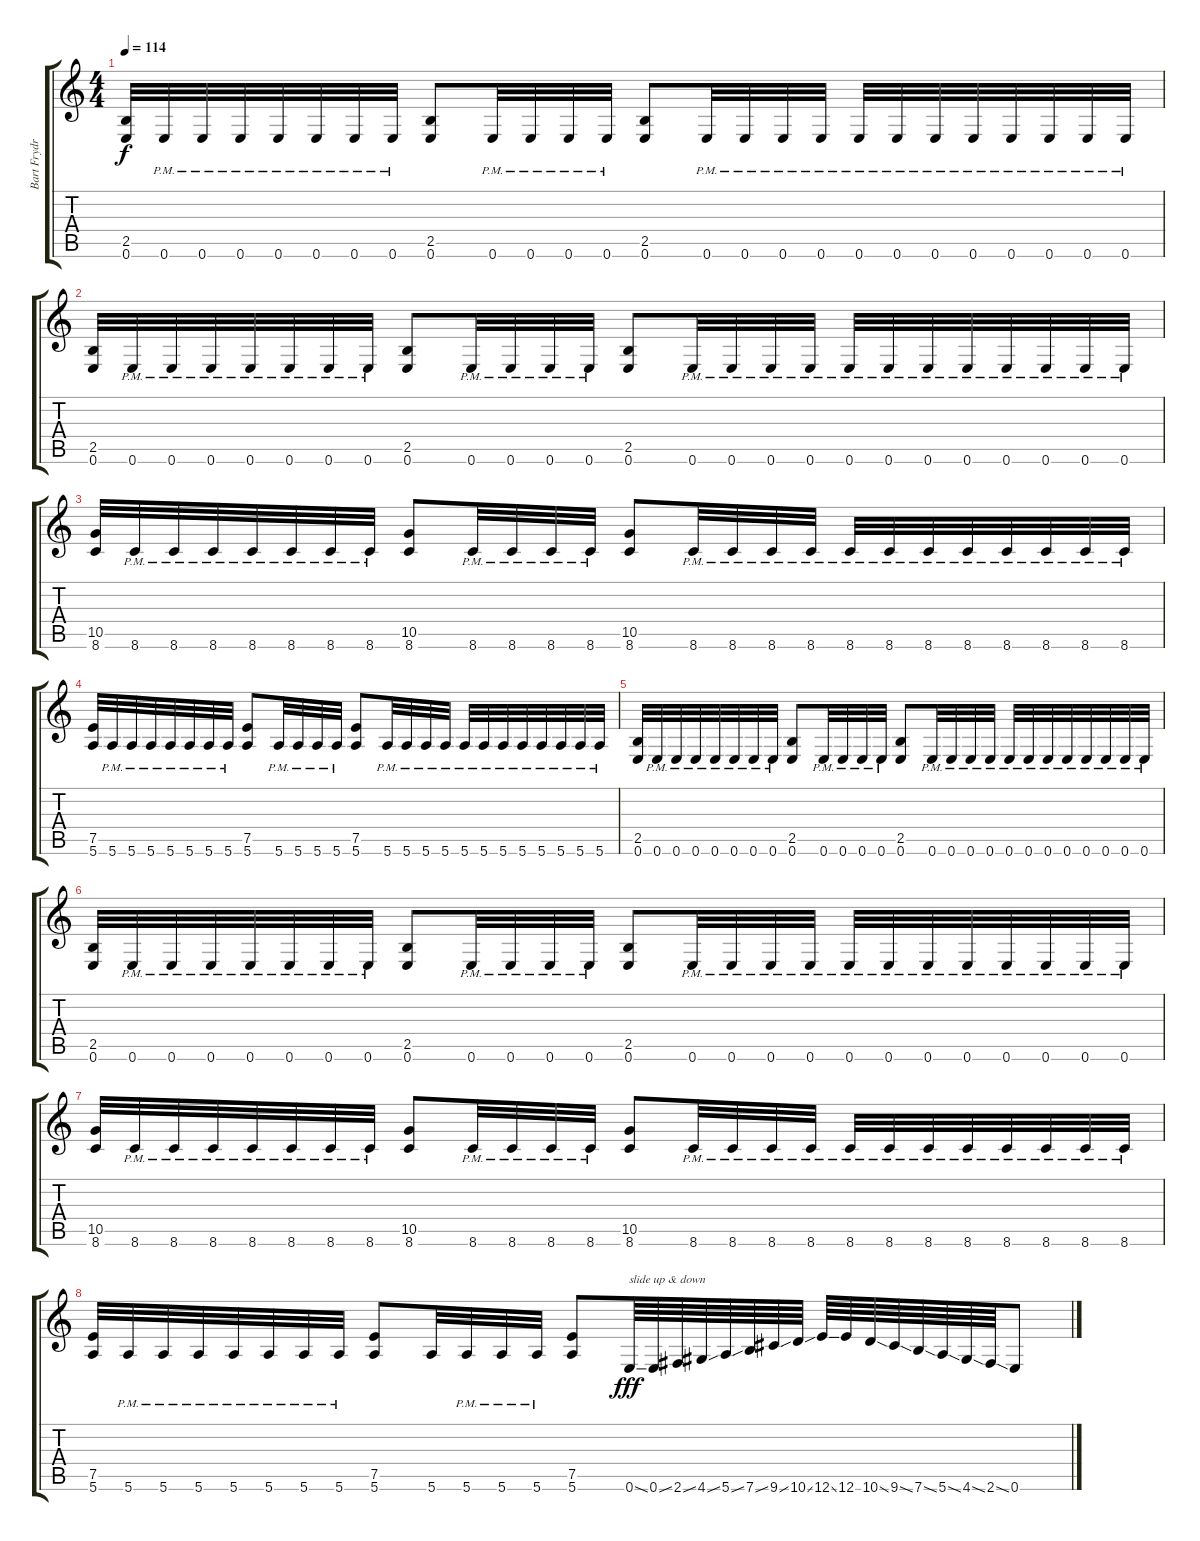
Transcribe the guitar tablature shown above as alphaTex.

\track ("Bart Frydrychowicz" "Bart Frydr") {instrument distortionguitar}
\staff {score tabs}
\tuning (E4 B3 G3 D3 A2 E2) {hide}
\ts (4 4)
\tempo 114
\clef g2
\ks c
(2.5 0.6).32{dy f} 0.6{pm}.32 0.6{pm}.32 0.6{pm}.32 0.6{pm}.32 0.6{pm}.32 0.6{pm}.32 0.6{pm}.32 (2.5 0.6).8 0.6{pm}.32 0.6{pm}.32 0.6{pm}.32 0.6{pm}.32 (2.5 0.6).8 0.6{pm}.32 0.6{pm}.32 0.6{pm}.32 0.6{pm}.32 0.6{pm}.32 0.6{pm}.32 0.6{pm}.32 0.6{pm}.32 0.6{pm}.32 0.6{pm}.32 0.6{pm}.32 0.6{pm}.32 |
(2.5 0.6).32 0.6{pm}.32 0.6{pm}.32 0.6{pm}.32 0.6{pm}.32 0.6{pm}.32 0.6{pm}.32 0.6{pm}.32 (2.5 0.6).8 0.6{pm}.32 0.6{pm}.32 0.6{pm}.32 0.6{pm}.32 (2.5 0.6).8 0.6{pm}.32 0.6{pm}.32 0.6{pm}.32 0.6{pm}.32 0.6{pm}.32 0.6{pm}.32 0.6{pm}.32 0.6{pm}.32 0.6{pm}.32 0.6{pm}.32 0.6{pm}.32 0.6{pm}.32 |
(10.5 8.6).32 8.6{pm}.32 8.6{pm}.32 8.6{pm}.32 8.6{pm}.32 8.6{pm}.32 8.6{pm}.32 8.6{pm}.32 (10.5 8.6).8 8.6{pm}.32 8.6{pm}.32 8.6{pm}.32 8.6{pm}.32 (10.5 8.6).8 8.6{pm}.32 8.6{pm}.32 8.6{pm}.32 8.6{pm}.32 8.6{pm}.32 8.6{pm}.32 8.6{pm}.32 8.6{pm}.32 8.6{pm}.32 8.6{pm}.32 8.6{pm}.32 8.6{pm}.32 |
(7.5 5.6).32 5.6{pm}.32 5.6{pm}.32 5.6{pm}.32 5.6{pm}.32 5.6{pm}.32 5.6{pm}.32 5.6{pm}.32 (7.5 5.6).8 5.6{pm}.32 5.6{pm}.32 5.6{pm}.32 5.6{pm}.32 (7.5 5.6).8 5.6{pm}.32 5.6{pm}.32 5.6{pm}.32 5.6{pm}.32 5.6{pm}.32 5.6{pm}.32 5.6{pm}.32 5.6{pm}.32 5.6{pm}.32 5.6{pm}.32 5.6{pm}.32 5.6{pm}.32 |
(2.5 0.6).32 0.6{pm}.32 0.6{pm}.32 0.6{pm}.32 0.6{pm}.32 0.6{pm}.32 0.6{pm}.32 0.6{pm}.32 (2.5 0.6).8 0.6{pm}.32 0.6{pm}.32 0.6{pm}.32 0.6{pm}.32 (2.5 0.6).8 0.6{pm}.32 0.6{pm}.32 0.6{pm}.32 0.6{pm}.32 0.6{pm}.32 0.6{pm}.32 0.6{pm}.32 0.6{pm}.32 0.6{pm}.32 0.6{pm}.32 0.6{pm}.32 0.6{pm}.32 |
(2.5 0.6).32 0.6{pm}.32 0.6{pm}.32 0.6{pm}.32 0.6{pm}.32 0.6{pm}.32 0.6{pm}.32 0.6{pm}.32 (2.5 0.6).8 0.6{pm}.32 0.6{pm}.32 0.6{pm}.32 0.6{pm}.32 (2.5 0.6).8 0.6{pm}.32 0.6{pm}.32 0.6{pm}.32 0.6{pm}.32 0.6{pm}.32 0.6{pm}.32 0.6{pm}.32 0.6{pm}.32 0.6{pm}.32 0.6{pm}.32 0.6{pm}.32 0.6{pm}.32 |
(10.5 8.6).32 8.6{pm}.32 8.6{pm}.32 8.6{pm}.32 8.6{pm}.32 8.6{pm}.32 8.6{pm}.32 8.6{pm}.32 (10.5 8.6).8 8.6{pm}.32 8.6{pm}.32 8.6{pm}.32 8.6{pm}.32 (10.5 8.6).8 8.6{pm}.32 8.6{pm}.32 8.6{pm}.32 8.6{pm}.32 8.6{pm}.32 8.6{pm}.32 8.6{pm}.32 8.6{pm}.32 8.6{pm}.32 8.6{pm}.32 8.6{pm}.32 8.6{pm}.32 |
(7.5 5.6).32 5.6{pm}.32 5.6{pm}.32 5.6{pm}.32 5.6{pm}.32 5.6{pm}.32 5.6{pm}.32 5.6{pm}.32 (7.5 5.6).8 5.6.32 5.6{pm}.32 5.6{pm}.32 5.6{pm}.32 (7.5 5.6).8 0.6{ss}.64{txt "slide up & down" dy fff} 0.6{ss}.64 2.6{ss}.64 4.6{ss}.64 5.6{ss}.64 7.6{ss}.64 9.6{ss}.64 10.6{ss}.64 12.6{ss}.64 12.6.64 10.6{ss}.64 9.6{ss}.64 7.6{ss}.64 5.6{ss}.64 4.6{ss}.64 2.6{ss}.64 0.6.8
